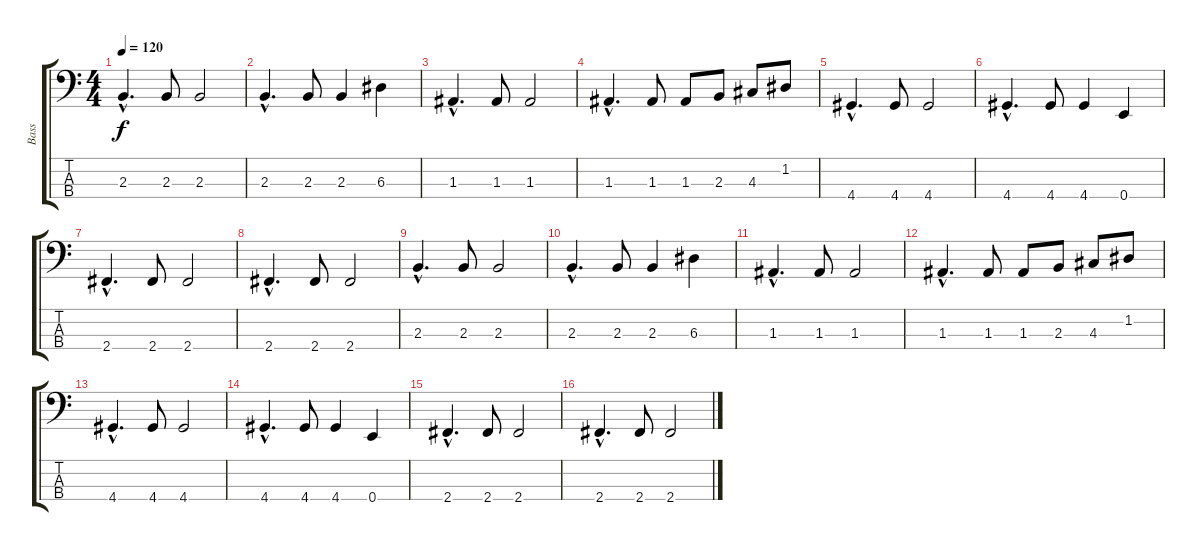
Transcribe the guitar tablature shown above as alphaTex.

\track ("Bass" "Bass") {instrument electricbassfinger}
\staff {score tabs}
\tuning (G2 D2 A1 E1) {hide}
\ts (4 4)
\tempo 120
\clef f4
\ks c
2.3{hac}.4{d dy f} 2.3.8 2.3.2 |
2.3{hac}.4{d} 2.3.8 2.3.4 6.3.4 |
1.3{hac}.4{d} 1.3.8 1.3.2 |
1.3{hac}.4{d} 1.3.8 1.3.8 2.3.8 4.3.8 1.2.8 |
4.4{hac}.4{d} 4.4.8 4.4.2 |
4.4{hac}.4{d} 4.4.8 4.4.4 0.4.4 |
2.4{hac}.4{d} 2.4.8 2.4.2 |
2.4{hac}.4{d} 2.4.8 2.4.2 |
2.3{hac}.4{d} 2.3.8 2.3.2 |
2.3{hac}.4{d} 2.3.8 2.3.4 6.3.4 |
1.3{hac}.4{d} 1.3.8 1.3.2 |
1.3{hac}.4{d} 1.3.8 1.3.8 2.3.8 4.3.8 1.2.8 |
4.4{hac}.4{d} 4.4.8 4.4.2 |
4.4{hac}.4{d} 4.4.8 4.4.4 0.4.4 |
2.4{hac}.4{d} 2.4.8 2.4.2 |
2.4{hac}.4{d} 2.4.8 2.4.2
